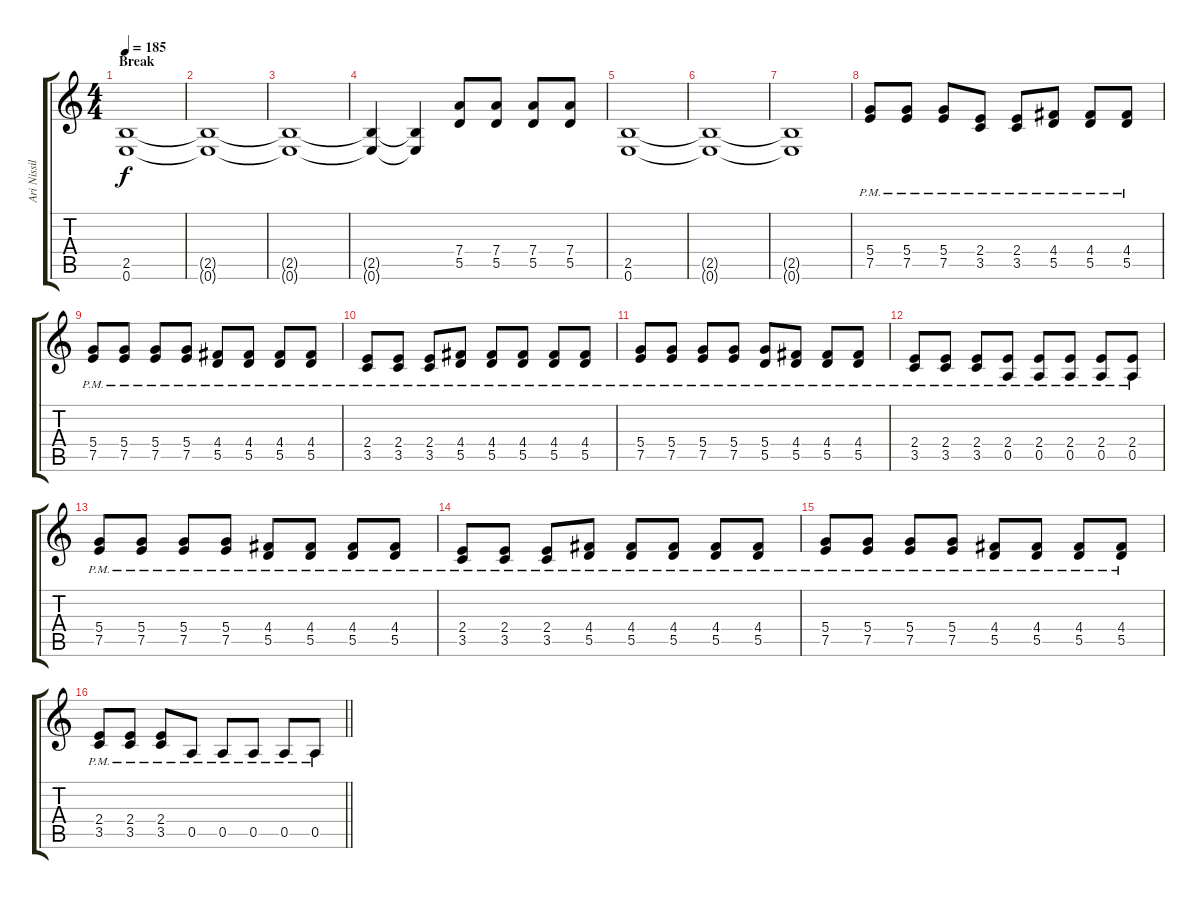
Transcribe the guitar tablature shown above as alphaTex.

\track ("Ari Nissilä '' WarTechs ''" "Ari Nissil") {instrument distortionguitar}
\staff {score tabs}
\tuning (E4 B3 G3 D3 A2 E2) {hide}
\ts (4 4)
\section ("" "Break")
\tempo 185
\clef g2
\ks c
(2.5 0.6).1{dy f} |
(2.5{t} 0.6{t}).1 |
(2.5{t} 0.6{t}).1 |
(2.5{t} 0.6{t}).4 (2.5{t} 0.6{t}).4 (7.4 5.5).8 (7.4 5.5).8 (7.4 5.5).8 (7.4 5.5).8 |
(2.5 0.6).1 |
(2.5{t} 0.6{t}).1 |
(2.5{t} 0.6{t}).1 |
(5.4{pm} 7.5{pm}).8 (5.4{pm} 7.5{pm}).8 (5.4{pm} 7.5{pm}).8 (2.4{pm} 3.5{pm}).8 (2.4{pm} 3.5{pm}).8 (4.4{pm} 5.5{pm}).8 (4.4{pm} 5.5{pm}).8 (4.4{pm} 5.5{pm}).8 |
(5.4{pm} 7.5{pm}).8 (5.4{pm} 7.5{pm}).8 (5.4{pm} 7.5{pm}).8 (5.4{pm} 7.5{pm}).8 (4.4{pm} 5.5{pm}).8 (4.4{pm} 5.5{pm}).8 (4.4{pm} 5.5{pm}).8 (4.4{pm} 5.5{pm}).8 |
(2.4{pm} 3.5{pm}).8 (2.4{pm} 3.5{pm}).8 (2.4{pm} 3.5{pm}).8 (4.4{pm} 5.5{pm}).8 (4.4{pm} 5.5{pm}).8 (4.4{pm} 5.5{pm}).8 (4.4{pm} 5.5{pm}).8 (4.4{pm} 5.5{pm}).8 |
(5.4{pm} 7.5{pm}).8 (5.4{pm} 7.5{pm}).8 (5.4{pm} 7.5{pm}).8 (5.4{pm} 7.5{pm}).8 (5.4{pm} 5.5{pm}).8 (4.4{pm} 5.5{pm}).8 (4.4{pm} 5.5{pm}).8 (4.4{pm} 5.5{pm}).8 |
(2.4{pm} 3.5{pm}).8 (2.4{pm} 3.5{pm}).8 (2.4{pm} 3.5{pm}).8 (2.4{pm} 0.5{pm}).8 (2.4{pm} 0.5{pm}).8 (2.4{pm} 0.5{pm}).8 (2.4{pm} 0.5{pm}).8 (2.4{pm} 0.5{pm}).8 |
(5.4{pm} 7.5{pm}).8 (5.4{pm} 7.5{pm}).8 (5.4{pm} 7.5{pm}).8 (5.4{pm} 7.5{pm}).8 (4.4{pm} 5.5{pm}).8 (4.4{pm} 5.5{pm}).8 (4.4{pm} 5.5{pm}).8 (4.4{pm} 5.5{pm}).8 |
(2.4{pm} 3.5{pm}).8 (2.4{pm} 3.5{pm}).8 (2.4{pm} 3.5{pm}).8 (4.4{pm} 5.5{pm}).8 (4.4{pm} 5.5{pm}).8 (4.4{pm} 5.5{pm}).8 (4.4{pm} 5.5{pm}).8 (4.4{pm} 5.5{pm}).8 |
(5.4{pm} 7.5{pm}).8 (5.4{pm} 7.5{pm}).8 (5.4{pm} 7.5{pm}).8 (5.4{pm} 7.5{pm}).8 (4.4{pm} 5.5{pm}).8 (4.4{pm} 5.5{pm}).8 (4.4{pm} 5.5{pm}).8 (4.4{pm} 5.5{pm}).8 |
\barLineRight lightlight
(2.4{pm} 3.5{pm}).8 (2.4{pm} 3.5{pm}).8 (2.4{pm} 3.5{pm}).8 0.5{pm}.8 0.5{pm}.8 0.5{pm}.8 0.5{pm}.8 0.5{pm}.8
